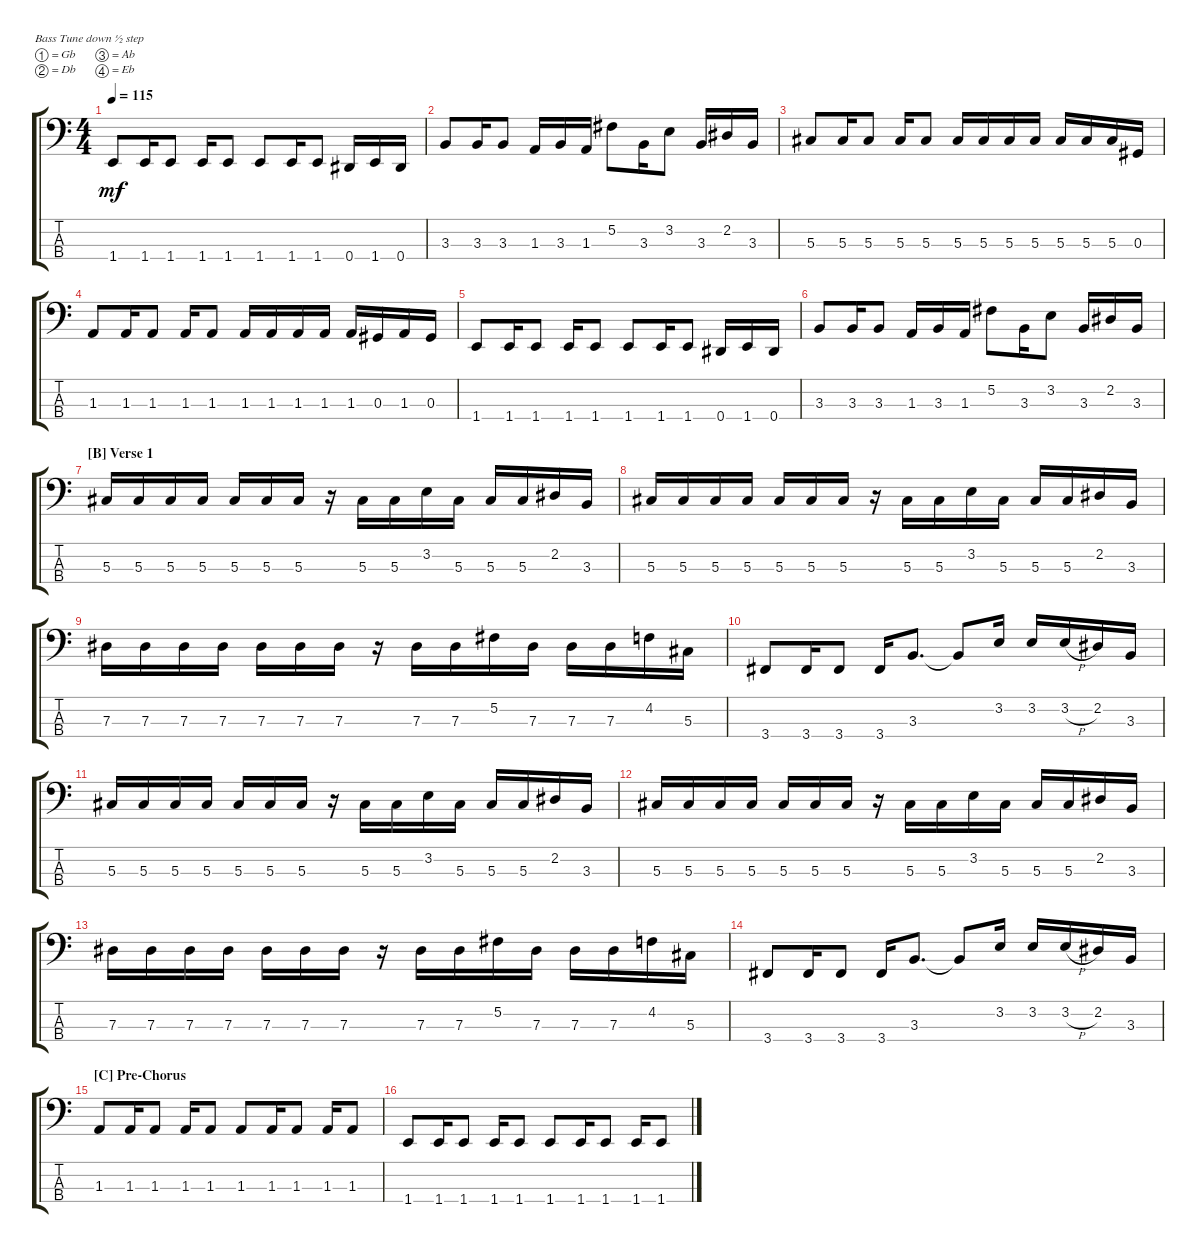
\defaultSystemsLayout 4
\bracketExtendMode groupsimilarinstruments
\singleTrackTrackNamePolicy hidden
\multiTrackTrackNamePolicy hidden
\firstSystemTrackNameOrientation horizontal
\otherSystemsTrackNameOrientation horizontal
\track ("Vitaliy Dubinin" "E-Bass") {instrument electricbassfinger}
\staff {score tabs}
\tuning (Gb2 Db2 Ab1 Eb1)
\ts (4 4)
\tempo 115
\clef f4
\scale
1.03909
\ks c
1.4.8{dy mf} 1.4.16 1.4.8 1.4.16 1.4.8 1.4.8 1.4.16 1.4.8 0.4.16 1.4.16 0.4.16 |
\scale
0.960908 3.3.8 3.3.16 3.3.8 1.3.16 3.3.16 1.3.16 5.2.8 3.3.16 3.2.8 3.3.16 2.2.16 3.3.16 |
\scale
1.03909 5.3.8 5.3.16 5.3.8 5.3.16 5.3.8 5.3.16 5.3.16 5.3.16 5.3.16 5.3.16 5.3.16 5.3.16 0.3.16 |
\scale
0.960908 1.3.8 1.3.16 1.3.8 1.3.16 1.3.8 1.3.16 1.3.16 1.3.16 1.3.16 1.3.16 0.3.16 1.3.16 0.3.16 |
\scale
1.03909 1.4.8 1.4.16 1.4.8 1.4.16 1.4.8 1.4.8 1.4.16 1.4.8 0.4.16 1.4.16 0.4.16 |
\scale
0.960908 3.3.8 3.3.16 3.3.8 1.3.16 3.3.16 1.3.16 5.2.8 3.3.16 3.2.8 3.3.16 2.2.16 3.3.16 |
\section ("B" "Verse 1")
\scale
1.03909 5.3.16 5.3.16 5.3.16 5.3.16 5.3.16 5.3.16 5.3.16 r.16 5.3.16 5.3.16 3.2.16 5.3.16 5.3.16 5.3.16 2.2.16 3.3.16 |
\scale
0.960908 5.3.16 5.3.16 5.3.16 5.3.16 5.3.16 5.3.16 5.3.16 r.16 5.3.16 5.3.16 3.2.16 5.3.16 5.3.16 5.3.16 2.2.16 3.3.16 |
\scale
1.03909 7.3.16 7.3.16 7.3.16 7.3.16 7.3.16 7.3.16 7.3.16 r.16 7.3.16 7.3.16 5.2.16 7.3.16 7.3.16 7.3.16 4.2.16 5.3.16 |
\scale
0.960908 3.4.8 3.4.16 3.4.8 3.4.16 3.3.8{d} 3.3{t}.8 3.2.16 3.2.16 3.2{h}.16 2.2.16 3.3.16 |
\scale
1.03909 5.3.16 5.3.16 5.3.16 5.3.16 5.3.16 5.3.16 5.3.16 r.16 5.3.16 5.3.16 3.2.16 5.3.16 5.3.16 5.3.16 2.2.16 3.3.16 |
\scale
0.960908 5.3.16 5.3.16 5.3.16 5.3.16 5.3.16 5.3.16 5.3.16 r.16 5.3.16 5.3.16 3.2.16 5.3.16 5.3.16 5.3.16 2.2.16 3.3.16 |
\scale
1.03909 7.3.16 7.3.16 7.3.16 7.3.16 7.3.16 7.3.16 7.3.16 r.16 7.3.16 7.3.16 5.2.16 7.3.16 7.3.16 7.3.16 4.2.16 5.3.16 |
\scale
0.960908 3.4.8 3.4.16 3.4.8 3.4.16 3.3.8{d} 3.3{t}.8 3.2.16 3.2.16 3.2{h}.16 2.2.16 3.3.16 |
\section ("C" "Pre-Chorus")
\scale
1.03909 1.3.8 1.3.16 1.3.8 1.3.16 1.3.8 1.3.8 1.3.16 1.3.8 1.3.16 1.3.8 |
\scale
0.960908 1.4.8 1.4.16 1.4.8 1.4.16 1.4.8 1.4.8 1.4.16 1.4.8 1.4.16 1.4.8
